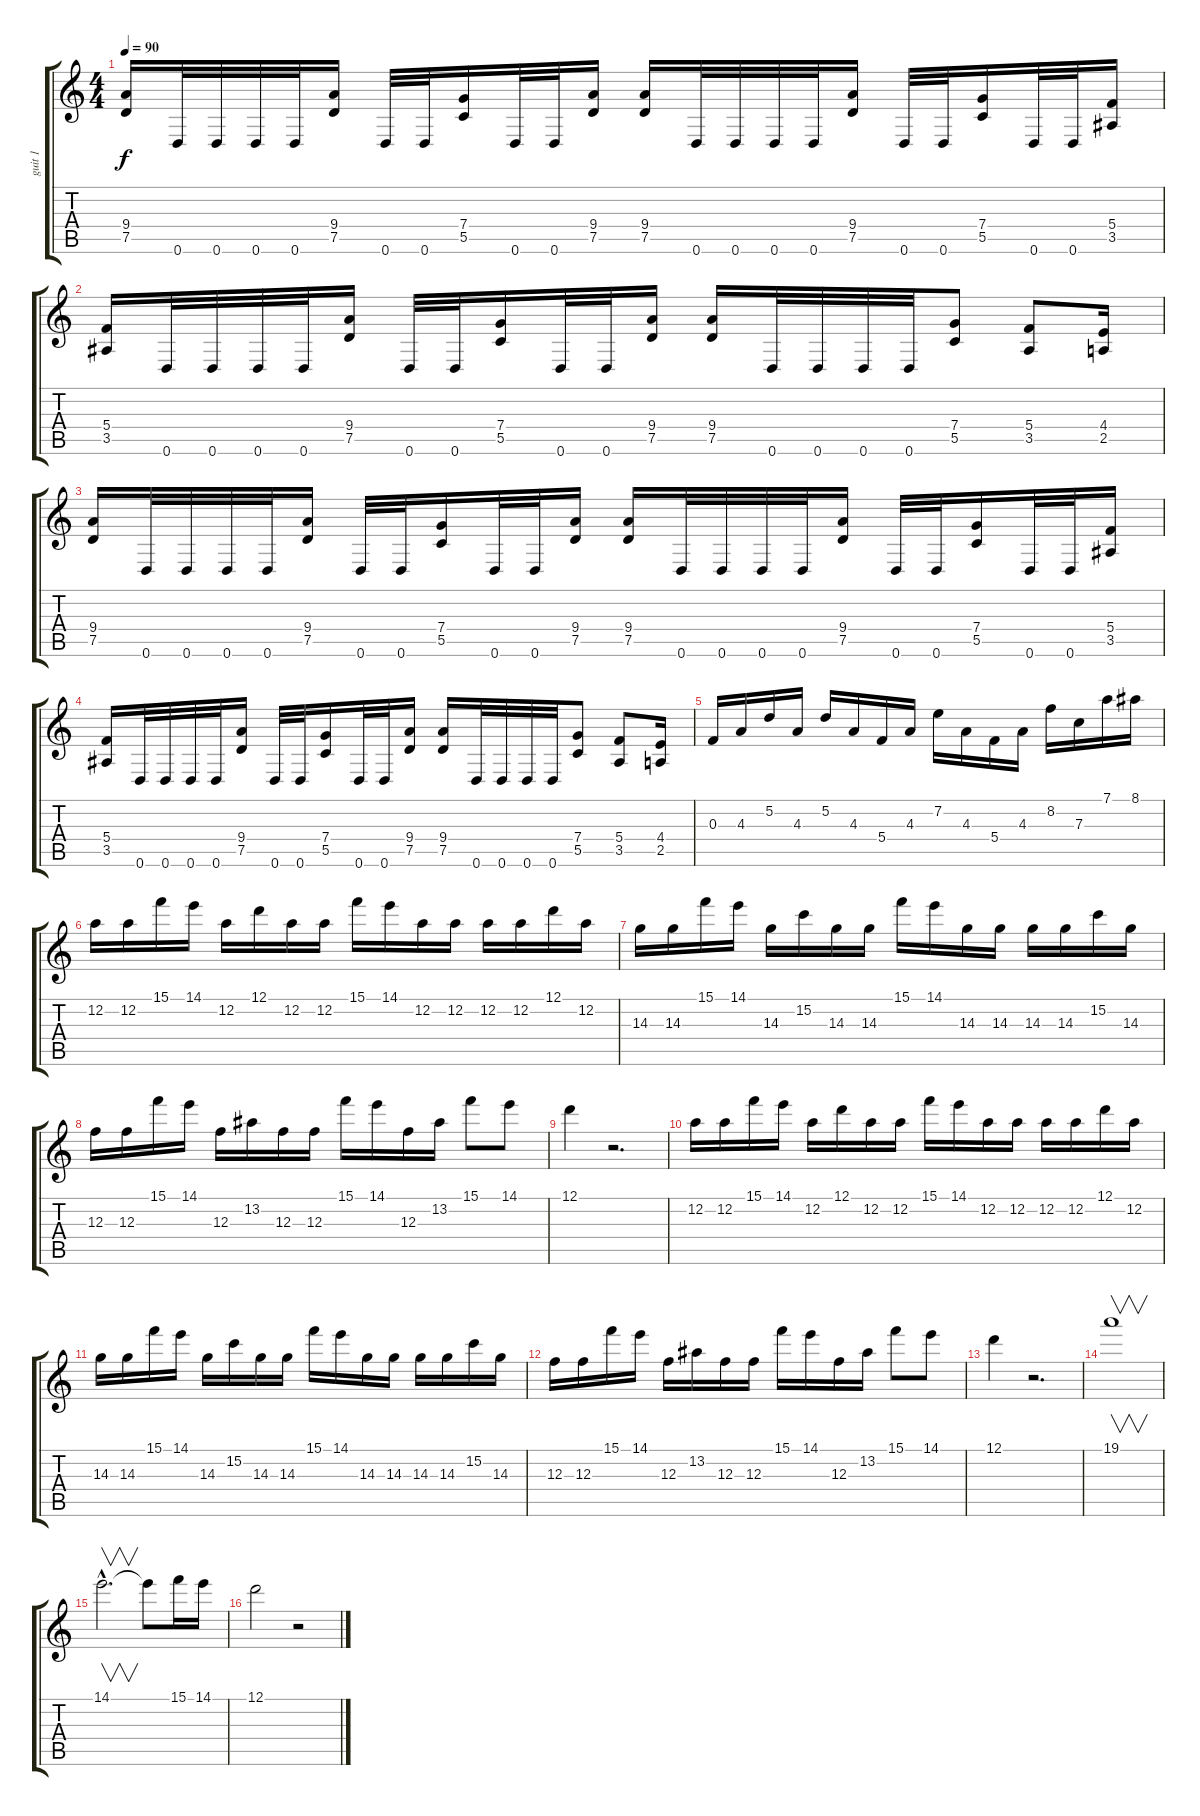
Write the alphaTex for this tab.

\track ("guit 1" "guit 1") {instrument distortionguitar}
\staff {score tabs}
\tuning (D4 A3 F3 C3 G2 D2) {hide}
\ts (4 4)
\tempo 90
\clef g2
\ks c
(9.4 7.5).16{dy f} 0.6.32 0.6.32 0.6.32 0.6.32 (9.4 7.5).16 0.6.32 0.6.32 (7.4 5.5).16 0.6.32 0.6.32 (9.4 7.5).16 (9.4 7.5).16 0.6.32 0.6.32 0.6.32 0.6.32 (9.4 7.5).16 0.6.32 0.6.32 (7.4 5.5).16 0.6.32 0.6.32 (5.4 3.5).16 |
(5.4 3.5).16 0.6.32 0.6.32 0.6.32 0.6.32 (9.4 7.5).16 0.6.32 0.6.32 (7.4 5.5).16 0.6.32 0.6.32 (9.4 7.5).16 (9.4 7.5).16 0.6.32 0.6.32 0.6.32 0.6.32 (7.4 5.5).8 (5.4 3.5).8 (4.4 2.5).16 |
(9.4 7.5).16 0.6.32 0.6.32 0.6.32 0.6.32 (9.4 7.5).16 0.6.32 0.6.32 (7.4 5.5).16 0.6.32 0.6.32 (9.4 7.5).16 (9.4 7.5).16 0.6.32 0.6.32 0.6.32 0.6.32 (9.4 7.5).16 0.6.32 0.6.32 (7.4 5.5).16 0.6.32 0.6.32 (5.4 3.5).16 |
(5.4 3.5).16 0.6.32 0.6.32 0.6.32 0.6.32 (9.4 7.5).16 0.6.32 0.6.32 (7.4 5.5).16 0.6.32 0.6.32 (9.4 7.5).16 (9.4 7.5).16 0.6.32 0.6.32 0.6.32 0.6.32 (7.4 5.5).8 (5.4 3.5).8 (4.4 2.5).16 |
0.3.16 4.3.16 5.2.16 4.3.16 5.2.16 4.3.16 5.4.16 4.3.16 7.2.16 4.3.16 5.4.16 4.3.16 8.2.16 7.3.16 7.1.16 8.1.16 |
12.2.16 12.2.16 15.1.16 14.1.16 12.2.16 12.1.16 12.2.16 12.2.16 15.1.16 14.1.16 12.2.16 12.2.16 12.2.16 12.2.16 12.1.16 12.2.16 |
14.3.16 14.3.16 15.1.16 14.1.16 14.3.16 15.2.16 14.3.16 14.3.16 15.1.16 14.1.16 14.3.16 14.3.16 14.3.16 14.3.16 15.2.16 14.3.16 |
12.3.16 12.3.16 15.1.16 14.1.16 12.3.16 13.2.16 12.3.16 12.3.16 15.1.16 14.1.16 12.3.16 13.2.16 15.1.8 14.1.8 |
12.1.4 r.2{d} |
12.2.16 12.2.16 15.1.16 14.1.16 12.2.16 12.1.16 12.2.16 12.2.16 15.1.16 14.1.16 12.2.16 12.2.16 12.2.16 12.2.16 12.1.16 12.2.16 |
14.3.16 14.3.16 15.1.16 14.1.16 14.3.16 15.2.16 14.3.16 14.3.16 15.1.16 14.1.16 14.3.16 14.3.16 14.3.16 14.3.16 15.2.16 14.3.16 |
12.3.16 12.3.16 15.1.16 14.1.16 12.3.16 13.2.16 12.3.16 12.3.16 15.1.16 14.1.16 12.3.16 13.2.16 15.1.8 14.1.8 |
12.1.4 r.2{d} |
19.1.1{v} |
14.1{hac}.2{v d} 14.1{t}.8 15.1.16 14.1.16 |
12.1.2 r.2
